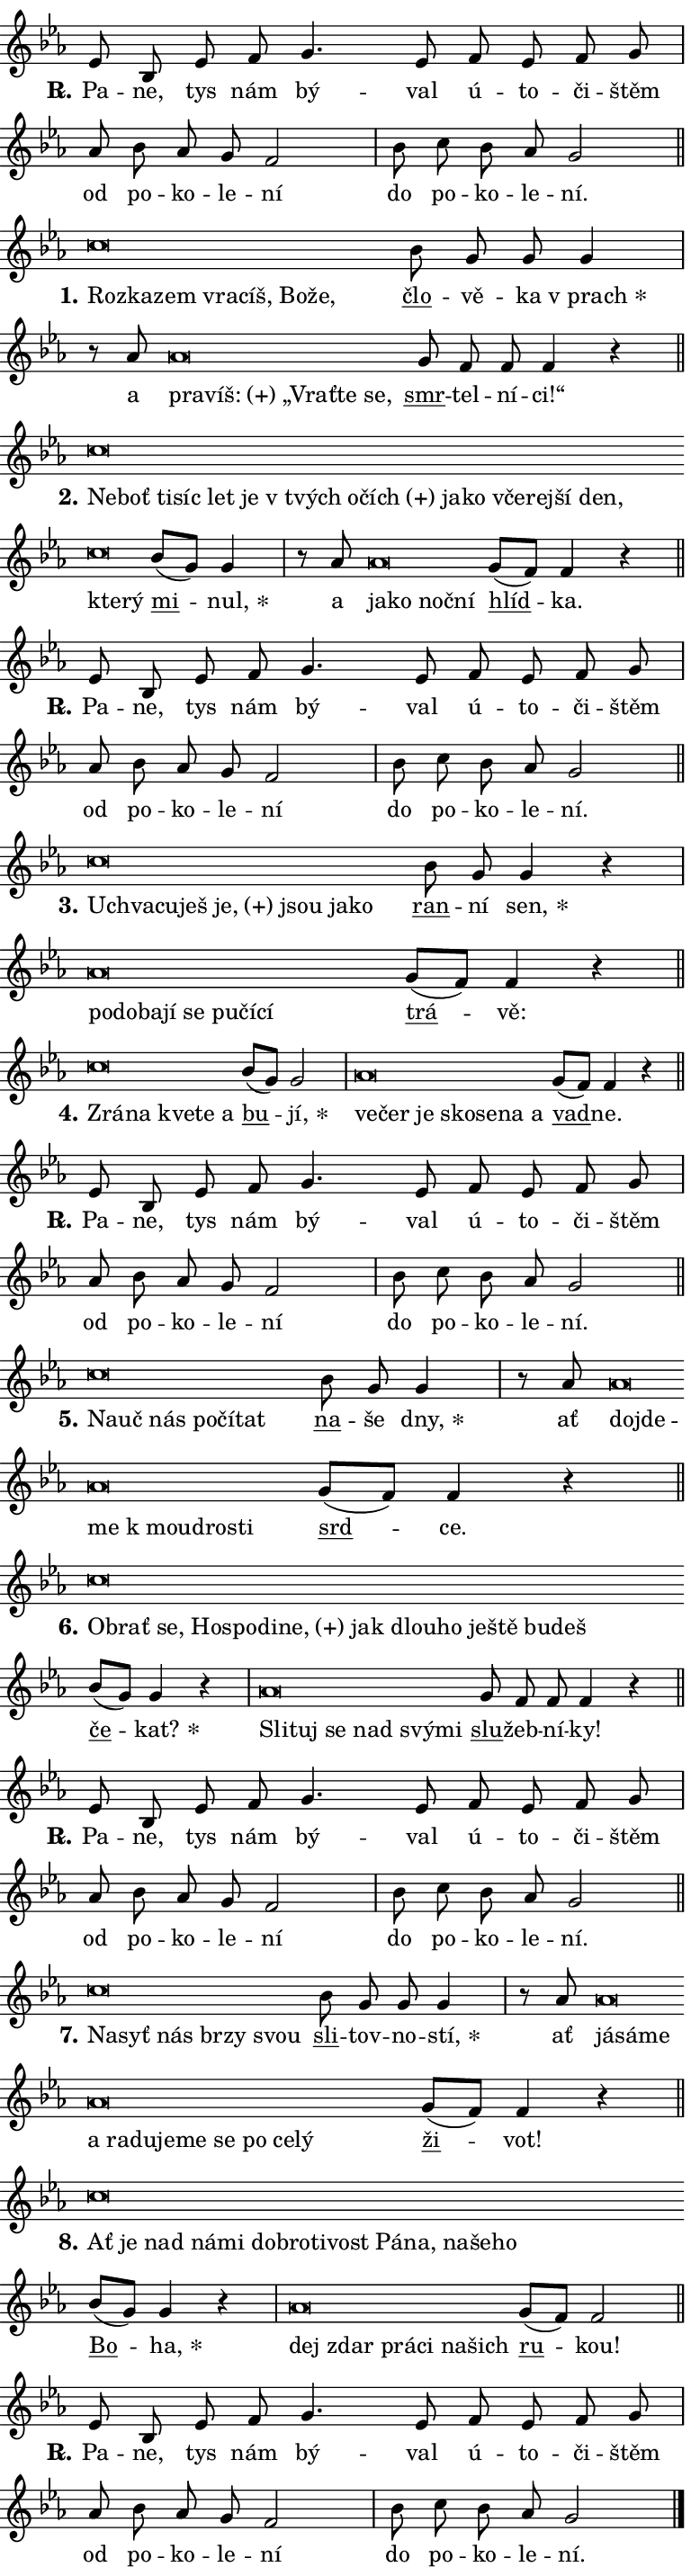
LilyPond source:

\version "2.24.0"
\header { tagline = "" }
\paper {
  indent = 0\cm
  top-margin = 0\cm
  right-margin = 0.13\cm % to fit lyric hyphens
  bottom-margin = 0\cm
  left-margin = 0\cm
  paper-width = 13\cm
  page-breaking = #ly:one-page-breaking
  system-system-spacing.basic-distance = #11
  score-system-spacing.basic-distance = #11
  ragged-last = ##f
}


%% Author: Thomas Morley
%% https://lists.gnu.org/archive/html/lilypond-user/2020-05/msg00002.html
#(define (line-position grob)
"Returns position of @var[grob} in current system:
   @code{'start}, if at first time-step
   @code{'end}, if at last time-step
   @code{'middle} otherwise
"
  (let* ((col (ly:item-get-column grob))
         (ln (ly:grob-object col 'left-neighbor))
         (rn (ly:grob-object col 'right-neighbor))
         (col-to-check-left (if (ly:grob? ln) ln col))
         (col-to-check-right (if (ly:grob? rn) rn col))
         (break-dir-left
           (and
             (ly:grob-property col-to-check-left 'non-musical #f)
             (ly:item-break-dir col-to-check-left)))
         (break-dir-right
           (and
             (ly:grob-property col-to-check-right 'non-musical #f)
             (ly:item-break-dir col-to-check-right))))
        (cond ((eqv? 1 break-dir-left) 'start)
              ((eqv? -1 break-dir-right) 'end)
              (else 'middle))))

#(define (tranparent-at-line-position vctor)
  (lambda (grob)
  "Relying on @code{line-position} select the relevant enry from @var{vctor}.
Used to determine transparency,"
    (case (line-position grob)
      ((end) (not (vector-ref vctor 0)))
      ((middle) (not (vector-ref vctor 1)))
      ((start) (not (vector-ref vctor 2))))))

noteHeadBreakVisibility =
#(define-music-function (break-visibility)(vector?)
"Makes @code{NoteHead}s transparent relying on @var{break-visibility}"
#{
  \override NoteHead.transparent =
    #(tranparent-at-line-position break-visibility)
#})

#(define delete-ledgers-for-transparent-note-heads
  (lambda (grob)
    "Reads whether a @code{NoteHead} is transparent.
If so this @code{NoteHead} is removed from @code{'note-heads} from
@var{grob}, which is supposed to be @code{LedgerLineSpanner}.
As a result ledgers are not printed for this @code{NoteHead}"
    (let* ((nhds-array (ly:grob-object grob 'note-heads))
           (nhds-list
             (if (ly:grob-array? nhds-array)
                 (ly:grob-array->list nhds-array)
                 '()))
           ;; Relies on the transparent-property being done before
           ;; Staff.LedgerLineSpanner.after-line-breaking is executed.
           ;; This is fragile ...
           (to-keep
             (remove
               (lambda (nhd)
                 (ly:grob-property nhd 'transparent #f))
               nhds-list)))
      ;; TODO find a better method to iterate over grob-arrays, similiar
      ;; to filter/remove etc for lists
      ;; For now rebuilt from scratch
      (set! (ly:grob-object grob 'note-heads)  '())
      (for-each
        (lambda (nhd)
          (ly:pointer-group-interface::add-grob grob 'note-heads nhd))
        to-keep))))

squashNotes = {
  \override NoteHead.X-extent = #'(-0.2 . 0.2)
  \override NoteHead.Y-extent = #'(-0.75 . 0)
  \override NoteHead.stencil =
    #(lambda (grob)
       (let ((pos (ly:grob-property grob 'staff-position)))
         (begin
           (if (< pos -7) (display "ERROR: Lower brevis then expected\n") (display ""))
           (if (<= pos -6) ly:text-interface::print ly:note-head::print))))
}
unSquashNotes = {
  \revert NoteHead.X-extent
  \revert NoteHead.Y-extent
  \revert NoteHead.stencil
}

hideNotes = \noteHeadBreakVisibility #begin-of-line-visible
unHideNotes = \noteHeadBreakVisibility #all-visible

% work-around for resetting accidentals
% https://lilypond.org/doc/v2.23/Documentation/notation/displaying-rhythms#unmetered-music
cadenzaMeasure = {
  \cadenzaOff
  \partial 1024 s1024
  \cadenzaOn
}

#(define-markup-command (accent layout props text) (markup?)
  "Underline accented syllable"
  (interpret-markup layout props
    #{\markup \override #'(offset . 4.3) \underline { #text }#}))

responsum = \markup \concat {
  "R" \hspace #-1.05 \path #0.1 #'((moveto 0 0.07) (lineto 0.9 0.8)) \hspace #0.05 "."
}

spaceSize = #0.6828661417322834 % exact space size for TeX Gyre Schola

\layout {
  \context {
    \Staff
    \remove "Time_signature_engraver"
    \override LedgerLineSpanner.after-line-breaking = #delete-ledgers-for-transparent-note-heads
  }
  \context {
    \Lyrics {
      \override LyricSpace.minimum-distance = \spaceSize
      \override LyricText.font-name = #"TeX Gyre Schola"
      \override LyricText.font-size = 1
      \override StanzaNumber.font-name = #"TeX Gyre Schola Bold"
      \override StanzaNumber.font-size = 1
    }
  }
  \context {
    \Score 
    \override NoteHead.text =
      #(lambda (grob) 
        (let ((pos (ly:grob-property grob 'staff-position)))
          #{\markup {
            \combine
              \halign #-0.55 \raise #(if (= pos -6) 0 0.5) \override #'(thickness . 2) \draw-line #'(3.2 . 0)
              \musicglyph "noteheads.sM1"
          }#}))
  }
}

% magnetic-lyrics.ily
%
%   written by
%     Jean Abou Samra <jean@abou-samra.fr>
%     Werner Lemberg <wl@gnu.org>
%
%   adapted by
%     Jiri Hon <jiri.hon@gmail.com>
%
% Version 2022-Apr-15

% https://www.mail-archive.com/lilypond-user@gnu.org/msg149350.html

#(define (Left_hyphen_pointer_engraver context)
   "Collect syllable-hyphen-syllable occurrences in lyrics and store
them in properties.  This engraver only looks to the left.  For
example, if the lyrics input is @code{foo -- bar}, it does the
following.

@itemize @bullet
@item
Set the @code{text} property of the @code{LyricHyphen} grob between
@q{foo} and @q{bar} to @code{foo}.

@item
Set the @code{left-hyphen} property of the @code{LyricText} grob with
text @q{foo} to the @code{LyricHyphen} grob between @q{foo} and
@q{bar}.
@end itemize

Use this auxiliary engraver in combination with the
@code{lyric-@/text::@/apply-@/magnetic-@/offset!} hook."
   (let ((hyphen #f)
         (text #f))
     (make-engraver
      (acknowledgers
       ((lyric-syllable-interface engraver grob source-engraver)
        (set! text grob)))
      (end-acknowledgers
       ((lyric-hyphen-interface engraver grob source-engraver)
        ;(when (not (grob::has-interface grob 'lyric-space-interface))
          (set! hyphen grob)));)
      ((stop-translation-timestep engraver)
       (when (and text hyphen)
         (ly:grob-set-object! text 'left-hyphen hyphen))
       (set! text #f)
       (set! hyphen #f)))))

#(define (lyric-text::apply-magnetic-offset! grob)
   "If the space between two syllables is less than the value in
property @code{LyricText@/.details@/.squash-threshold}, move the right
syllable to the left so that it gets concatenated with the left
syllable.

Use this function as a hook for
@code{LyricText@/.after-@/line-@/breaking} if the
@code{Left_@/hyphen_@/pointer_@/engraver} is active."
   (let ((hyphen (ly:grob-object grob 'left-hyphen #f)))
     (when hyphen
       (let ((left-text (ly:spanner-bound hyphen LEFT)))
         (when (grob::has-interface left-text 'lyric-syllable-interface)
           (let* ((common (ly:grob-common-refpoint grob left-text X))
                  (this-x-ext (ly:grob-extent grob common X))
                  (left-x-ext
                   (begin
                     ;; Trigger magnetism for left-text.
                     (ly:grob-property left-text 'after-line-breaking)
                     (ly:grob-extent left-text common X)))
                  ;; `delta` is the gap width between two syllables.
                  (delta (- (interval-start this-x-ext)
                            (interval-end left-x-ext)))
                  (details (ly:grob-property grob 'details))
                  (threshold (assoc-get 'squash-threshold details 0.2)))
             (when (< delta threshold)
               (let* (;; We have to manipulate the input text so that
                      ;; ligatures crossing syllable boundaries are not
                      ;; disabled.  For languages based on the Latin
                      ;; script this is essentially a beautification.
                      ;; However, for non-Western scripts it can be a
                      ;; necessity.
                      (lt (ly:grob-property left-text 'text))
                      (rt (ly:grob-property grob 'text))
                      (is-space (grob::has-interface hyphen 'lyric-space-interface))
                      (space (if is-space " " ""))
                      (extra-delta (if is-space spaceSize 0))
                      ;; Append new syllable.
                      (ltrt-space (if (and (string? lt) (string? rt))
                                (string-append lt space rt)
                                (make-concat-markup (list lt space rt))))
                      ;; Right-align `ltrt` to the right side.
                      (ltrt-space-markup (grob-interpret-markup
                               grob
                               (make-translate-markup
                                (cons (interval-length this-x-ext) 0)
                                (make-right-align-markup ltrt-space)))))
                 (begin
                   ;; Don't print `left-text`.
                   (ly:grob-set-property! left-text 'stencil #f)
                   ;; Set text and stencil (which holds all collected
                   ;; syllables so far) and shift it to the left.
                   (ly:grob-set-property! grob 'text ltrt-space)
                   (ly:grob-set-property! grob 'stencil ltrt-space-markup)
                   (ly:grob-translate-axis! grob (- (- delta extra-delta)) X))))))))))


#(define (lyric-hyphen::displace-bounds-first grob)
   ;; Make very sure this callback isn't triggered too early.
   (let ((left (ly:spanner-bound grob LEFT))
         (right (ly:spanner-bound grob RIGHT)))
     (ly:grob-property left 'after-line-breaking)
     (ly:grob-property right 'after-line-breaking)
     (ly:lyric-hyphen::print grob)))

squashThreshold = #0.4

\layout {
  \context {
    \Lyrics
    \consists #Left_hyphen_pointer_engraver
    \override LyricText.after-line-breaking =
      #lyric-text::apply-magnetic-offset!
    \override LyricHyphen.stencil = #lyric-hyphen::displace-bounds-first
    \override LyricText.details.squash-threshold = \squashThreshold
    \override LyricHyphen.minimum-distance = 0
    \override LyricHyphen.minimum-length = \squashThreshold
  }
}

squashText = \override LyricText.details.squash-threshold = 9999
unSquashText = \override LyricText.details.squash-threshold = \squashThreshold

leftText = \override LyricText.self-alignment-X = #LEFT
unLeftText = \revert LyricText.self-alignment-X

starOffset = #(lambda (grob) 
                (let ((x_offset (ly:self-alignment-interface::aligned-on-x-parent grob)))
                  (if (= x_offset 0) 0 (+ x_offset 1.2))))

star = #(define-music-function (syllable)(string?)
"Append star separator at the end of a syllable"
#{
  \once \override LyricText.X-offset = #starOffset
  \lyricmode { \markup {
    #syllable
    \override #'((font-name . "TeX Gyre Schola Bold")) \hspace #0.2 \lower #0.65 \larger "*"
  } }
#})

starAccent = #(define-music-function (syllable)(string?)
"Append star separator at the end of a syllable and make accent"
#{
  \once \override LyricText.X-offset = #starOffset
  \lyricmode { \markup {
    \accent #syllable
    \override #'((font-name . "TeX Gyre Schola Bold")) \hspace #0.2 \lower #0.65 \larger "*"
  } }
#})

breath = #(define-music-function (syllable)(string?)
"Append breathing indicator at the end of a syllable"
#{
  \lyricmode { \markup { #syllable "+" } }
#})

optionalBreath = #(define-music-function (syllable)(string?)
"Append optional breathing indicator at the end of a syllable"
#{
  \lyricmode { \markup { #syllable "(+)" } }
#})


\score {
    <<
        \new Voice = "melody" { \cadenzaOn \key es \major \relative { es'8 bes es f g4. es8 \bar "" f es f g \cadenzaMeasure \bar "|" as bes as g f2 \cadenzaMeasure \bar "|" bes8 c bes as g2 \cadenzaMeasure \bar "||" \break } }
        \new Lyrics \lyricsto "melody" { \lyricmode { \set stanza = \responsum
Pa -- ne, tys nám bý -- val ú -- to -- či -- štěm od po -- ko -- le -- ní do po -- ko -- le -- ní. } }
    >>
    \layout {}
}

\score {
    <<
        \new Voice = "melody" { \cadenzaOn \key es \major \relative { \squashNotes c''\breve*1/16 \hideNotes \breve*1/16 \bar "" \breve*1/16 \bar "" \breve*1/16 \bar "" \breve*1/16 \bar "" \breve*1/16 \breve*1/16 \bar "" \unHideNotes \unSquashNotes \bar "" bes8 g g g4 \cadenzaMeasure \bar "|" r8 as8 \squashNotes as\breve*1/16 \hideNotes \breve*1/16 \bar "" \breve*1/16 \bar "" \breve*1/16 \breve*1/16 \bar "" \unHideNotes \unSquashNotes \bar "" g8 f f f4 r \cadenzaMeasure \bar "||" \break } }
        \new Lyrics \lyricsto "melody" { \lyricmode { \set stanza = "1."
\leftText Roz -- \squashText ka -- zem vra -- cíš, Bo -- že, \unLeftText \unSquashText \markup \accent člo -- vě -- ka \star "v prach" a \leftText pra -- \squashText \optionalBreath víš: „Vrať -- te se, \unLeftText \unSquashText \markup \accent smr -- tel -- ní -- ci!“ } }
    >>
    \layout {}
}

\score {
    <<
        \new Voice = "melody" { \cadenzaOn \key es \major \relative { \squashNotes c''\breve*1/16 \hideNotes \breve*1/16 \bar "" \breve*1/16 \bar "" \breve*1/16 \bar "" \breve*1/16 \bar "" \breve*1/16 \bar "" \breve*1/16 \bar "" \breve*1/16 \bar "" \breve*1/16 \bar "" \breve*1/16 \bar "" \breve*1/16 \bar "" \breve*1/16 \bar "" \breve*1/16 \bar "" \breve*1/16 \bar "" \breve*1/16 \bar "" \breve*1/16 \breve*1/16 \bar "" \unHideNotes \unSquashNotes \bar "" bes8[( g)] g4 \cadenzaMeasure \bar "|" r8 as8 \squashNotes as\breve*1/16 \hideNotes \breve*1/16 \bar "" \breve*1/16 \breve*1/16 \bar "" \unHideNotes \unSquashNotes \bar "" g8[( f)] f4 r \cadenzaMeasure \bar "||" \break } }
        \new Lyrics \lyricsto "melody" { \lyricmode { \set stanza = "2."
\leftText Ne -- \squashText boť ti -- síc let je "v tvých" o -- \optionalBreath čích ja -- ko vče -- rej -- ší den, kte -- rý \unLeftText \unSquashText \markup \accent mi -- \star nul, a \leftText ja -- \squashText ko noč -- ní \unLeftText \unSquashText \markup \accent hlíd -- ka. } }
    >>
    \layout {}
}

\score {
    <<
        \new Voice = "melody" { \cadenzaOn \key es \major \relative { es'8 bes es f g4. es8 \bar "" f es f g \cadenzaMeasure \bar "|" as bes as g f2 \cadenzaMeasure \bar "|" bes8 c bes as g2 \cadenzaMeasure \bar "||" \break } }
        \new Lyrics \lyricsto "melody" { \lyricmode { \set stanza = \responsum
Pa -- ne, tys nám bý -- val ú -- to -- či -- štěm od po -- ko -- le -- ní do po -- ko -- le -- ní. } }
    >>
    \layout {}
}

\score {
    <<
        \new Voice = "melody" { \cadenzaOn \key es \major \relative { \squashNotes c''\breve*1/16 \hideNotes \breve*1/16 \bar "" \breve*1/16 \bar "" \breve*1/16 \bar "" \breve*1/16 \bar "" \breve*1/16 \breve*1/16 \bar "" \unHideNotes \unSquashNotes \bar "" bes8 g g4 r \cadenzaMeasure \bar "|" \squashNotes as\breve*1/16 \hideNotes \breve*1/16 \bar "" \breve*1/16 \bar "" \breve*1/16 \bar "" \breve*1/16 \bar "" \breve*1/16 \bar "" \breve*1/16 \breve*1/16 \bar "" \unHideNotes \unSquashNotes \bar "" g8[( f)] f4 r \cadenzaMeasure \bar "||" \break } }
        \new Lyrics \lyricsto "melody" { \lyricmode { \set stanza = "3."
\leftText Uchva -- \squashText cu -- ješ \optionalBreath je, jsou ja -- ko \unLeftText \unSquashText \markup \accent ran -- ní \star sen, \leftText po -- \squashText do -- ba -- jí se pu -- čí -- cí \unLeftText \unSquashText \markup \accent trá -- vě: } }
    >>
    \layout {}
}

\score {
    <<
        \new Voice = "melody" { \cadenzaOn \key es \major \relative { \squashNotes c''\breve*1/16 \hideNotes \breve*1/16 \bar "" \breve*1/16 \bar "" \breve*1/16 \breve*1/16 \bar "" \unHideNotes \unSquashNotes \bar "" bes8[( g)] g2 \cadenzaMeasure \bar "|" \squashNotes as\breve*1/16 \hideNotes \breve*1/16 \bar "" \breve*1/16 \bar "" \breve*1/16 \bar "" \breve*1/16 \bar "" \breve*1/16 \breve*1/16 \bar "" \unHideNotes \unSquashNotes \bar "" g8[( f)] f4 r \cadenzaMeasure \bar "||" \break } }
        \new Lyrics \lyricsto "melody" { \lyricmode { \set stanza = "4."
\leftText Zrá -- \squashText na kve -- te a \unLeftText \unSquashText \markup \accent bu -- \star jí, \leftText ve -- \squashText čer je sko -- se -- na a \unLeftText \unSquashText \markup \accent vad -- ne. } }
    >>
    \layout {}
}

\score {
    <<
        \new Voice = "melody" { \cadenzaOn \key es \major \relative { es'8 bes es f g4. es8 \bar "" f es f g \cadenzaMeasure \bar "|" as bes as g f2 \cadenzaMeasure \bar "|" bes8 c bes as g2 \cadenzaMeasure \bar "||" \break } }
        \new Lyrics \lyricsto "melody" { \lyricmode { \set stanza = \responsum
Pa -- ne, tys nám bý -- val ú -- to -- či -- štěm od po -- ko -- le -- ní do po -- ko -- le -- ní. } }
    >>
    \layout {}
}

\score {
    <<
        \new Voice = "melody" { \cadenzaOn \key es \major \relative { \squashNotes c''\breve*1/16 \hideNotes \breve*1/16 \bar "" \breve*1/16 \bar "" \breve*1/16 \bar "" \breve*1/16 \breve*1/16 \bar "" \unHideNotes \unSquashNotes \bar "" bes8 g g4 \cadenzaMeasure \bar "|" r8 as8 \squashNotes as\breve*1/16 \hideNotes \breve*1/16 \bar "" \breve*1/16 \bar "" \breve*1/16 \bar "" \breve*1/16 \breve*1/16 \bar "" \unHideNotes \unSquashNotes \bar "" g8[( f)] f4 r \cadenzaMeasure \bar "||" \break } }
        \new Lyrics \lyricsto "melody" { \lyricmode { \set stanza = "5."
\leftText Na -- \squashText uč nás po -- čí -- tat \unLeftText \unSquashText \markup \accent na -- še \star dny, ať \leftText do -- \squashText jde -- me "k mou" -- dro -- sti \unLeftText \unSquashText \markup \accent srd -- ce. } }
    >>
    \layout {}
}

\score {
    <<
        \new Voice = "melody" { \cadenzaOn \key es \major \relative { \squashNotes c''\breve*1/16 \hideNotes \breve*1/16 \bar "" \breve*1/16 \bar "" \breve*1/16 \bar "" \breve*1/16 \bar "" \breve*1/16 \bar "" \breve*1/16 \bar "" \breve*1/16 \bar "" \breve*1/16 \bar "" \breve*1/16 \bar "" \breve*1/16 \bar "" \breve*1/16 \bar "" \breve*1/16 \breve*1/16 \bar "" \unHideNotes \unSquashNotes \bar "" bes8[( g)] g4 r \cadenzaMeasure \bar "|" \squashNotes as\breve*1/16 \hideNotes \breve*1/16 \bar "" \breve*1/16 \bar "" \breve*1/16 \bar "" \breve*1/16 \breve*1/16 \bar "" \unHideNotes \unSquashNotes \bar "" g8 f f f4 r \cadenzaMeasure \bar "||" \break } }
        \new Lyrics \lyricsto "melody" { \lyricmode { \set stanza = "6."
\leftText Ob -- \squashText rať se, Ho -- spo -- di -- \optionalBreath ne, jak dlou -- ho je -- ště bu -- deš \unLeftText \unSquashText \markup \accent če -- \star kat? \leftText Sli -- \squashText tuj se nad svý -- mi \unLeftText \unSquashText \markup \accent slu -- žeb -- ní -- ky! } }
    >>
    \layout {}
}

\score {
    <<
        \new Voice = "melody" { \cadenzaOn \key es \major \relative { es'8 bes es f g4. es8 \bar "" f es f g \cadenzaMeasure \bar "|" as bes as g f2 \cadenzaMeasure \bar "|" bes8 c bes as g2 \cadenzaMeasure \bar "||" \break } }
        \new Lyrics \lyricsto "melody" { \lyricmode { \set stanza = \responsum
Pa -- ne, tys nám bý -- val ú -- to -- či -- štěm od po -- ko -- le -- ní do po -- ko -- le -- ní. } }
    >>
    \layout {}
}

\score {
    <<
        \new Voice = "melody" { \cadenzaOn \key es \major \relative { \squashNotes c''\breve*1/16 \hideNotes \breve*1/16 \bar "" \breve*1/16 \bar "" \breve*1/16 \bar "" \breve*1/16 \breve*1/16 \bar "" \unHideNotes \unSquashNotes \bar "" bes8 g g g4 \cadenzaMeasure \bar "|" r8 as8 \squashNotes as\breve*1/16 \hideNotes \breve*1/16 \bar "" \breve*1/16 \bar "" \breve*1/16 \bar "" \breve*1/16 \bar "" \breve*1/16 \bar "" \breve*1/16 \bar "" \breve*1/16 \bar "" \breve*1/16 \bar "" \breve*1/16 \bar "" \breve*1/16 \breve*1/16 \bar "" \unHideNotes \unSquashNotes \bar "" g8[( f)] f4 r \cadenzaMeasure \bar "||" \break } }
        \new Lyrics \lyricsto "melody" { \lyricmode { \set stanza = "7."
\leftText Na -- \squashText syť nás br -- zy svou \unLeftText \unSquashText \markup \accent sli -- tov -- no -- \star stí, ať \leftText já -- \squashText sá -- me a ra -- du -- je -- me se po ce -- lý \unLeftText \unSquashText \markup \accent ži -- vot! } }
    >>
    \layout {}
}

\score {
    <<
        \new Voice = "melody" { \cadenzaOn \key es \major \relative { \squashNotes c''\breve*1/16 \hideNotes \breve*1/16 \bar "" \breve*1/16 \bar "" \breve*1/16 \bar "" \breve*1/16 \bar "" \breve*1/16 \bar "" \breve*1/16 \bar "" \breve*1/16 \bar "" \breve*1/16 \bar "" \breve*1/16 \bar "" \breve*1/16 \bar "" \breve*1/16 \bar "" \breve*1/16 \breve*1/16 \bar "" \unHideNotes \unSquashNotes \bar "" bes8[( g)] g4 r \cadenzaMeasure \bar "|" \squashNotes as\breve*1/16 \hideNotes \breve*1/16 \bar "" \breve*1/16 \bar "" \breve*1/16 \bar "" \breve*1/16 \breve*1/16 \bar "" \unHideNotes \unSquashNotes \bar "" g8[( f)] f2 \cadenzaMeasure \bar "||" \break } }
        \new Lyrics \lyricsto "melody" { \lyricmode { \set stanza = "8."
\leftText Ať \squashText je nad ná -- mi dob -- ro -- ti -- vost Pá -- na, na -- še -- ho \unLeftText \unSquashText \markup \accent Bo -- \star ha, \leftText dej \squashText zdar prá -- ci na -- šich \unLeftText \unSquashText \markup \accent ru -- kou! } }
    >>
    \layout {}
}

\score {
    <<
        \new Voice = "melody" { \cadenzaOn \key es \major \relative { es'8 bes es f g4. es8 \bar "" f es f g \cadenzaMeasure \bar "|" as bes as g f2 \cadenzaMeasure \bar "|" bes8 c bes as g2 \cadenzaMeasure \bar "||" \break } \bar "|." }
        \new Lyrics \lyricsto "melody" { \lyricmode { \set stanza = \responsum
Pa -- ne, tys nám bý -- val ú -- to -- či -- štěm od po -- ko -- le -- ní do po -- ko -- le -- ní. } }
    >>
    \layout {}
}
